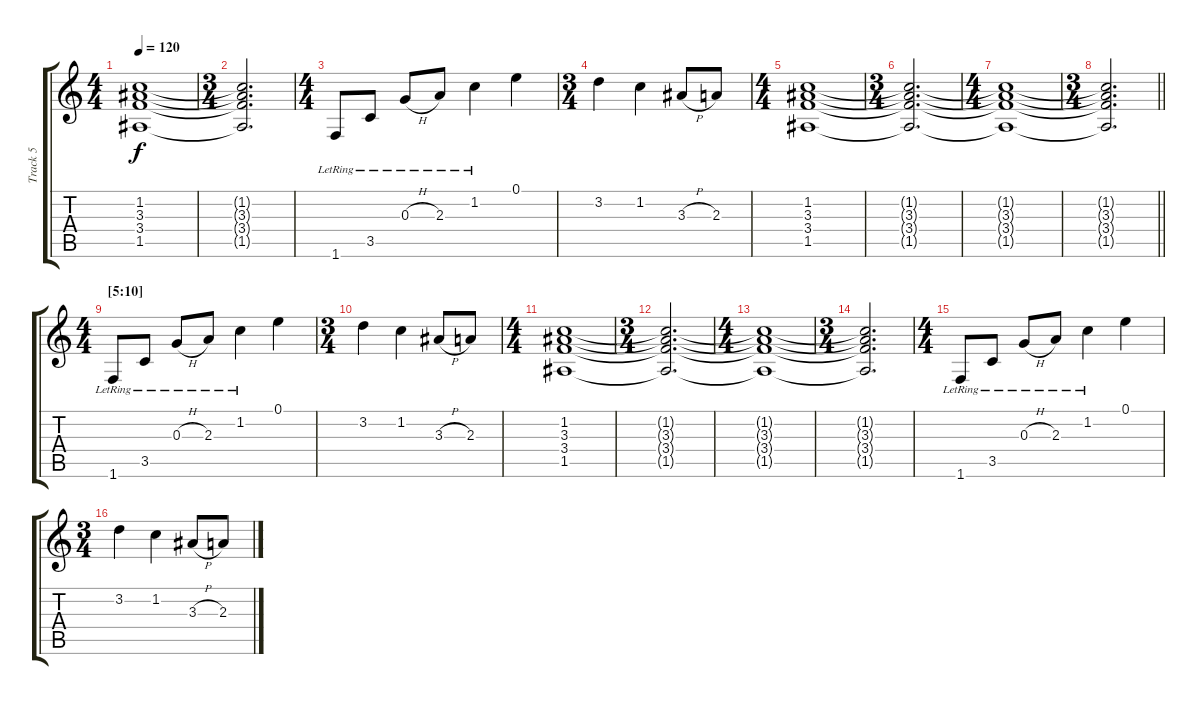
\track ("Track 5" "Track 5") {instrument electricguitarjazz}
\staff {score tabs}
\tuning (E4 B3 G3 D3 A2 E2) {hide}
\ts (4 4)
\tempo 120
\clef g2
\ks c
(1.2{t} 3.3{t} 3.4{t} 1.5{t}).1{dy f} |
\ts (3 4)
(1.2{t} 3.3{t} 3.4{t} 1.5{t}).2{d} |
\ts (4 4)
1.6{lr}.8 3.5{lr}.8 0.3{h lr}.8 2.3{lr}.8 1.2{lr}.4 0.1.4 |
\ts (3 4)
3.2.4 1.2.4 3.3{h}.8 2.3.8 |
\ts (4 4)
(1.2 3.3 3.4 1.5).1 |
\ts (3 4)
(1.2{t} 3.3{t} 3.4{t} 1.5{t}).2{d} |
\ts (4 4)
(1.2{t} 3.3{t} 3.4{t} 1.5{t}).1 |
\ts (3 4)
\barLineRight lightlight
(1.2{t} 3.3{t} 3.4{t} 1.5{t}).2{d} |
\ts (4 4)
\section ("" "[5:10]")
1.6{lr}.8 3.5{lr}.8 0.3{h lr}.8 2.3{lr}.8 1.2{lr}.4 0.1.4 |
\ts (3 4)
3.2.4 1.2.4 3.3{h}.8 2.3.8 |
\ts (4 4)
(1.2 3.3 3.4 1.5).1 |
\ts (3 4)
(1.2{t} 3.3{t} 3.4{t} 1.5{t}).2{d} |
\ts (4 4)
(1.2{t} 3.3{t} 3.4{t} 1.5{t}).1 |
\ts (3 4)
(1.2{t} 3.3{t} 3.4{t} 1.5{t}).2{d} |
\ts (4 4)
1.6{lr}.8 3.5{lr}.8 0.3{h lr}.8 2.3{lr}.8 1.2{lr}.4 0.1.4 |
\ts (3 4)
3.2.4 1.2.4 3.3{h}.8 2.3.8
